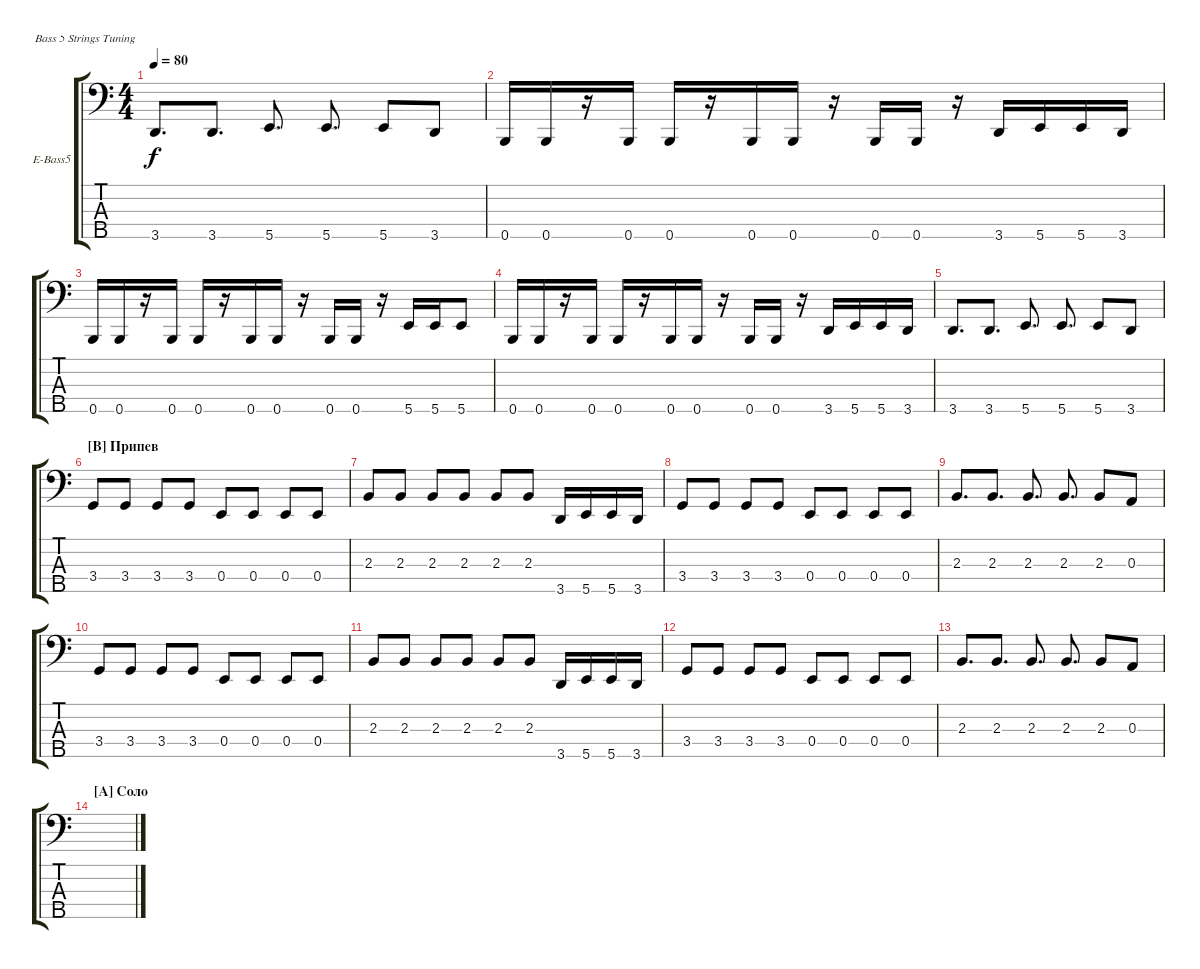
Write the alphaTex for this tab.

\defaultSystemsLayout 4
\bracketExtendMode groupsimilarinstruments
\firstSystemTrackNameOrientation horizontal
\otherSystemsTrackNameOrientation horizontal
\track ("Electric Bass" "E-Bass5") {instrument electricbassfinger}
\staff {score tabs}
\tuning (G2 D2 A1 E1 B0)
\ts (4 4)
\tempo 80
\clef f4
\ks c
3.5.8{d dy f} 3.5.8{d} 5.5.8{d} 5.5.8{d} 5.5.8 3.5.8 |
0.5.16 0.5.16 r.16 0.5.16 0.5.16 r.16 0.5.16 0.5.16 r.16 0.5.16 0.5.16 r.16 3.5.16 5.5.16 5.5.16 3.5.16 |
0.5.16 0.5.16 r.16 0.5.16 0.5.16 r.16 0.5.16 0.5.16 r.16 0.5.16 0.5.16 r.16 5.5.16 5.5.16 5.5.8 |
0.5.16 0.5.16 r.16 0.5.16 0.5.16 r.16 0.5.16 0.5.16 r.16 0.5.16 0.5.16 r.16 3.5.16 5.5.16 5.5.16 3.5.16 |
3.5.8{d} 3.5.8{d} 5.5.8{d} 5.5.8{d} 5.5.8 3.5.8 |
\section ("B" "Припев")
3.4.8 3.4.8 3.4.8 3.4.8 0.4.8 0.4.8 0.4.8 0.4.8 |
2.3.8 2.3.8 2.3.8 2.3.8 2.3.8 2.3.8 3.5.16 5.5.16 5.5.16 3.5.16 |
3.4.8 3.4.8 3.4.8 3.4.8 0.4.8 0.4.8 0.4.8 0.4.8 |
2.3.8{d} 2.3.8{d} 2.3.8{d} 2.3.8{d} 2.3.8 0.3.8 |
3.4.8 3.4.8 3.4.8 3.4.8 0.4.8 0.4.8 0.4.8 0.4.8 |
2.3.8 2.3.8 2.3.8 2.3.8 2.3.8 2.3.8 3.5.16 5.5.16 5.5.16 3.5.16 |
3.4.8 3.4.8 3.4.8 3.4.8 0.4.8 0.4.8 0.4.8 0.4.8 |
2.3.8{d} 2.3.8{d} 2.3.8{d} 2.3.8{d} 2.3.8 0.3.8 |
\section ("A" "Соло")
